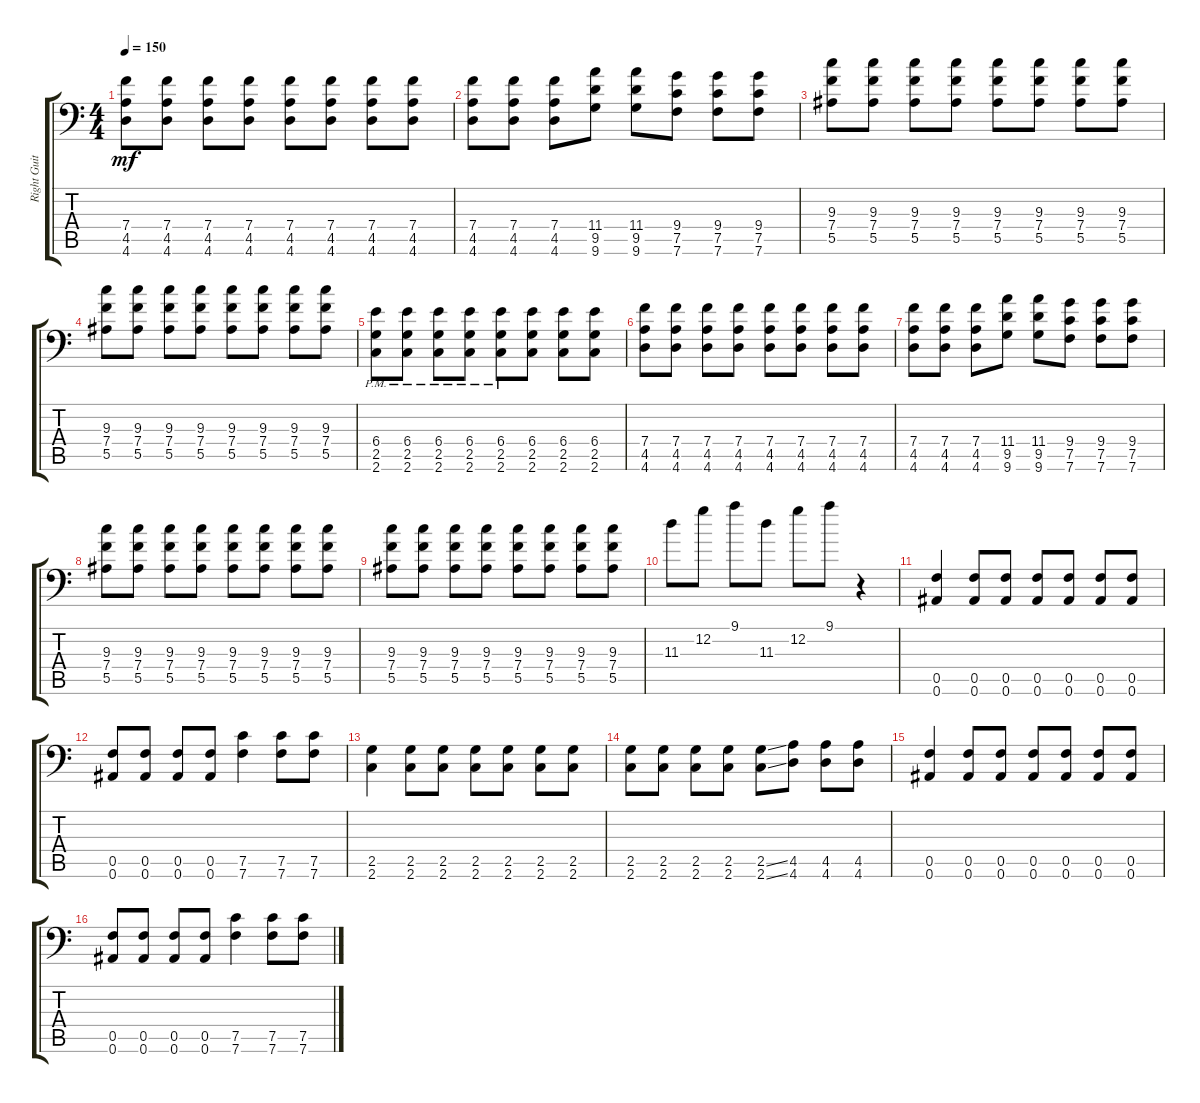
\track ("Right Guitar" "Right Guit") {instrument distortionguitar}
\staff {score tabs}
\tuning (C4 G3 Eb3 Bb2 F2 Bb1) {hide}
\ts (4 4)
\tempo 150
\clef f4
\ks c
(7.4 4.5 4.6).8{dy mf} (7.4 4.5 4.6).8 (7.4 4.5 4.6).8 (7.4 4.5 4.6).8 (7.4 4.5 4.6).8 (7.4 4.5 4.6).8 (7.4 4.5 4.6).8 (7.4 4.5 4.6).8 |
(7.4 4.5 4.6).8 (7.4 4.5 4.6).8 (7.4 4.5 4.6).8 (11.4 9.5 9.6).8 (11.4 9.5 9.6).8 (9.4 7.5 7.6).8 (9.4 7.5 7.6).8 (9.4 7.5 7.6).8 |
(9.3 7.4 5.5).8 (9.3 7.4 5.5).8 (9.3 7.4 5.5).8 (9.3 7.4 5.5).8 (9.3 7.4 5.5).8 (9.3 7.4 5.5).8 (9.3 7.4 5.5).8 (9.3 7.4 5.5).8 |
(9.3 7.4 5.5).8 (9.3 7.4 5.5).8 (9.3 7.4 5.5).8 (9.3 7.4 5.5).8 (9.3 7.4 5.5).8 (9.3 7.4 5.5).8 (9.3 7.4 5.5).8 (9.3 7.4 5.5).8 |
(6.4{pm} 2.5{pm} 2.6{pm}).8 (6.4{pm} 2.5{pm} 2.6{pm}).8 (6.4{pm} 2.5{pm} 2.6{pm}).8 (6.4{pm} 2.5{pm} 2.6{pm}).8 (6.4{pm} 2.5{pm} 2.6{pm}).8 (6.4 2.5 2.6).8 (6.4 2.5 2.6).8 (6.4 2.5 2.6).8 |
(7.4 4.5 4.6).8 (7.4 4.5 4.6).8 (7.4 4.5 4.6).8 (7.4 4.5 4.6).8 (7.4 4.5 4.6).8 (7.4 4.5 4.6).8 (7.4 4.5 4.6).8 (7.4 4.5 4.6).8 |
(7.4 4.5 4.6).8 (7.4 4.5 4.6).8 (7.4 4.5 4.6).8 (11.4 9.5 9.6).8 (11.4 9.5 9.6).8 (9.4 7.5 7.6).8 (9.4 7.5 7.6).8 (9.4 7.5 7.6).8 |
(9.3 7.4 5.5).8 (9.3 7.4 5.5).8 (9.3 7.4 5.5).8 (9.3 7.4 5.5).8 (9.3 7.4 5.5).8 (9.3 7.4 5.5).8 (9.3 7.4 5.5).8 (9.3 7.4 5.5).8 |
(9.3 7.4 5.5).8 (9.3 7.4 5.5).8 (9.3 7.4 5.5).8 (9.3 7.4 5.5).8 (9.3 7.4 5.5).8 (9.3 7.4 5.5).8 (9.3 7.4 5.5).8 (9.3 7.4 5.5).8 |
11.3.8 12.2.8 9.1.8 11.3.8 12.2.8 9.1.8 r.4 |
(0.5 0.6).4 (0.5 0.6).8 (0.5 0.6).8 (0.5 0.6).8 (0.5 0.6).8 (0.5 0.6).8 (0.5 0.6).8 |
(0.5 0.6).8 (0.5 0.6).8 (0.5 0.6).8 (0.5 0.6).8 (7.5 7.6).4 (7.5 7.6).8 (7.5 7.6).8 |
(2.5 2.6).4 (2.5 2.6).8 (2.5 2.6).8 (2.5 2.6).8 (2.5 2.6).8 (2.5 2.6).8 (2.5 2.6).8 |
(2.5 2.6).8 (2.5 2.6).8 (2.5 2.6).8 (2.5 2.6).8 (2.5{ss} 2.6{ss}).8 (4.5 4.6).8 (4.5 4.6).8 (4.5 4.6).8 |
(0.5 0.6).4 (0.5 0.6).8 (0.5 0.6).8 (0.5 0.6).8 (0.5 0.6).8 (0.5 0.6).8 (0.5 0.6).8 |
(0.5 0.6).8 (0.5 0.6).8 (0.5 0.6).8 (0.5 0.6).8 (7.5 7.6).4 (7.5 7.6).8 (7.5 7.6).8
